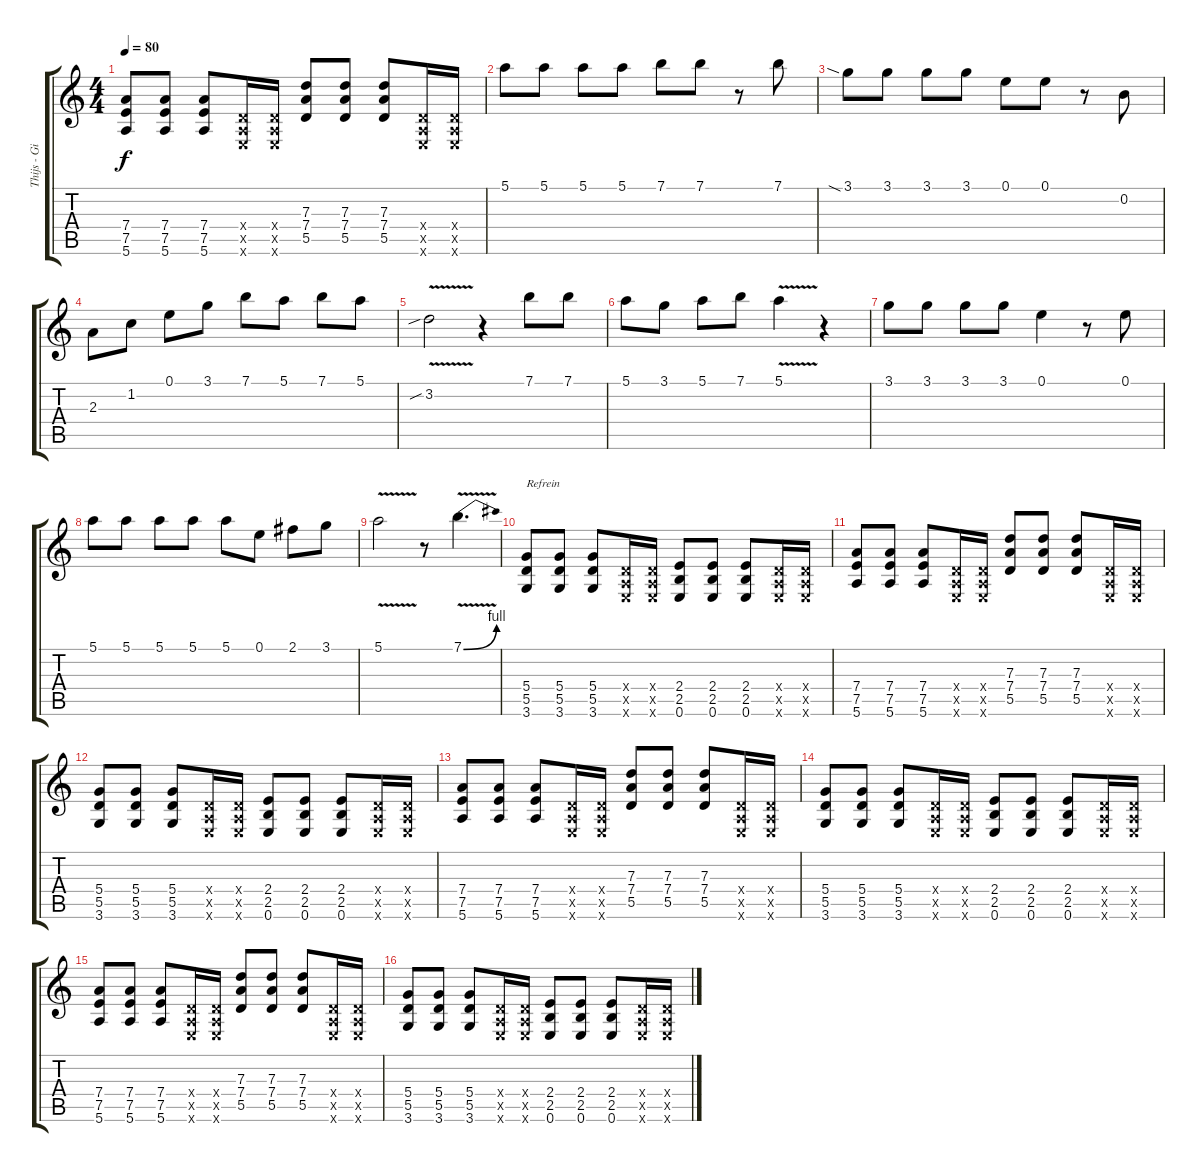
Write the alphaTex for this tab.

\track ("Thijs - Gitaar" "Thijs - Gi") {instrument distortionguitar}
\staff {score tabs}
\tuning (E4 B3 G3 D3 A2 E2) {hide}
\ts (4 4)
\tempo 80
\clef g2
\ks c
(7.4 7.5 5.6).8{dy f} (7.4 7.5 5.6).8 (7.4 7.5 5.6).8 (0.4{x} 0.5{x} 0.6{x}).16 (0.4{x} 0.5{x} 0.6{x}).16 (7.3 7.4 5.5).8 (7.3 7.4 5.5).8 (7.3 7.4 5.5).8 (0.4{x} 0.5{x} 0.6{x}).16 (0.4{x} 0.5{x} 0.6{x}).16 |
5.1.8 5.1.8 5.1.8 5.1.8 7.1.8 7.1.8 r.8 7.1.8 |
3.1{sia}.8 3.1.8 3.1.8 3.1.8 0.1.8 0.1.8 r.8 0.2.8 |
2.3.8 1.2.8 0.1.8 3.1.8 7.1.8 5.1.8 7.1.8 5.1.8 |
3.2{v sib}.2 r.4 7.1.8 7.1.8 |
5.1.8 3.1.8 5.1.8 7.1.8 5.1{v}.4 r.4 |
3.1.8 3.1.8 3.1.8 3.1.8 0.1.4 r.8 0.1.8 |
5.1.8 5.1.8 5.1.8 5.1.8 5.1.8 0.1.8 2.1.8 3.1.8 |
5.1{v}.2 r.8 7.1{be (bend 0 0 60 4) v}.4{d} |
(5.4 5.5 3.6).8{txt "Refrein"} (5.4 5.5 3.6).8 (5.4 5.5 3.6).8 (0.4{x} 0.5{x} 0.6{x}).16 (0.4{x} 0.5{x} 0.6{x}).16 (2.4 2.5 0.6).8 (2.4 2.5 0.6).8 (2.4 2.5 0.6).8 (0.4{x} 0.5{x} 0.6{x}).16 (0.4{x} 0.5{x} 0.6{x}).16 |
(7.4 7.5 5.6).8 (7.4 7.5 5.6).8 (7.4 7.5 5.6).8 (0.4{x} 0.5{x} 0.6{x}).16 (0.4{x} 0.5{x} 0.6{x}).16 (7.3 7.4 5.5).8 (7.3 7.4 5.5).8 (7.3 7.4 5.5).8 (0.4{x} 0.5{x} 0.6{x}).16 (0.4{x} 0.5{x} 0.6{x}).16 |
(5.4 5.5 3.6).8 (5.4 5.5 3.6).8 (5.4 5.5 3.6).8 (0.4{x} 0.5{x} 0.6{x}).16 (0.4{x} 0.5{x} 0.6{x}).16 (2.4 2.5 0.6).8 (2.4 2.5 0.6).8 (2.4 2.5 0.6).8 (0.4{x} 0.5{x} 0.6{x}).16 (0.4{x} 0.5{x} 0.6{x}).16 |
(7.4 7.5 5.6).8 (7.4 7.5 5.6).8 (7.4 7.5 5.6).8 (0.4{x} 0.5{x} 0.6{x}).16 (0.4{x} 0.5{x} 0.6{x}).16 (7.3 7.4 5.5).8 (7.3 7.4 5.5).8 (7.3 7.4 5.5).8 (0.4{x} 0.5{x} 0.6{x}).16 (0.4{x} 0.5{x} 0.6{x}).16 |
(5.4 5.5 3.6).8 (5.4 5.5 3.6).8 (5.4 5.5 3.6).8 (0.4{x} 0.5{x} 0.6{x}).16 (0.4{x} 0.5{x} 0.6{x}).16 (2.4 2.5 0.6).8 (2.4 2.5 0.6).8 (2.4 2.5 0.6).8 (0.4{x} 0.5{x} 0.6{x}).16 (0.4{x} 0.5{x} 0.6{x}).16 |
(7.4 7.5 5.6).8 (7.4 7.5 5.6).8 (7.4 7.5 5.6).8 (0.4{x} 0.5{x} 0.6{x}).16 (0.4{x} 0.5{x} 0.6{x}).16 (7.3 7.4 5.5).8 (7.3 7.4 5.5).8 (7.3 7.4 5.5).8 (0.4{x} 0.5{x} 0.6{x}).16 (0.4{x} 0.5{x} 0.6{x}).16 |
(5.4 5.5 3.6).8 (5.4 5.5 3.6).8 (5.4 5.5 3.6).8 (0.4{x} 0.5{x} 0.6{x}).16 (0.4{x} 0.5{x} 0.6{x}).16 (2.4 2.5 0.6).8 (2.4 2.5 0.6).8 (2.4 2.5 0.6).8 (0.4{x} 0.5{x} 0.6{x}).16 (0.4{x} 0.5{x} 0.6{x}).16
